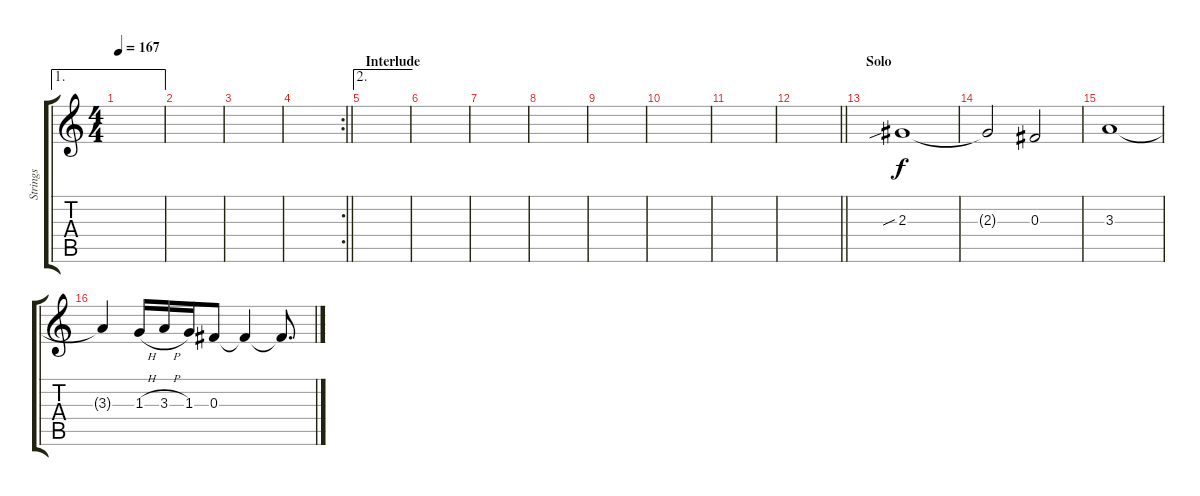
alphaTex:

\track ("Strings" "Strings") {instrument stringensemble1}
\staff {score tabs}
\tuning (Eb5 Bb4 Gb4 Db4 Ab3 Db3) {hide}
\ae 1
\ts (4 4)
\tempo 167
\clef g2
\ks c
|
|
|
\rc 2
\barLineRight lightlight
|
\ae 2
\section ("" "Interlude")
|
|
|
|
|
|
|
\barLineRight lightlight
|
\section ("" "Solo")
2.3{sib}.1{volume 16} |
2.3{t}.2 0.3.2 |
3.3.1 |
3.3{t}.4 1.3{h}.16 3.3{h}.16 1.3.16 0.3.8 0.3{t}.4 0.3{t}.8{d}
